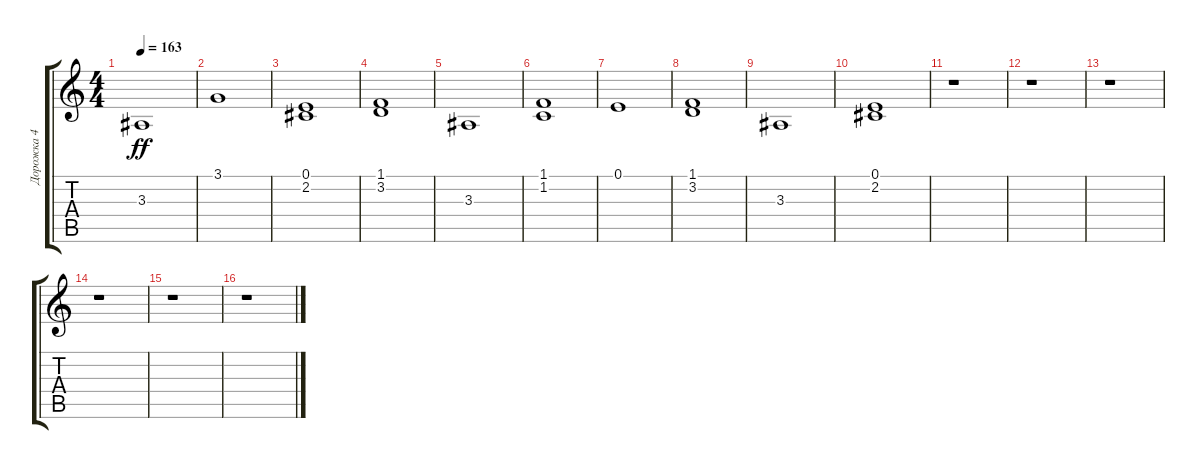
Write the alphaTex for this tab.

\track ("Дорожка 4" "Дорожка 4") {instrument choiraahs}
\staff {score tabs}
\tuning (E4 B3 G3 D3 A2 E2) {hide}
\ts (4 4)
\tempo 163
\clef g2
\ks c
3.3.1{dy ff} |
3.1.1 |
(0.1 2.2).1 |
(1.1 3.2).1 |
3.3.1 |
(1.1 1.2).1 |
0.1.1 |
(1.1 3.2).1 |
3.3.1 |
(0.1 2.2).1 |
r.1 |
r.1 |
r.1 |
r.1 |
r.1 |
r.1
